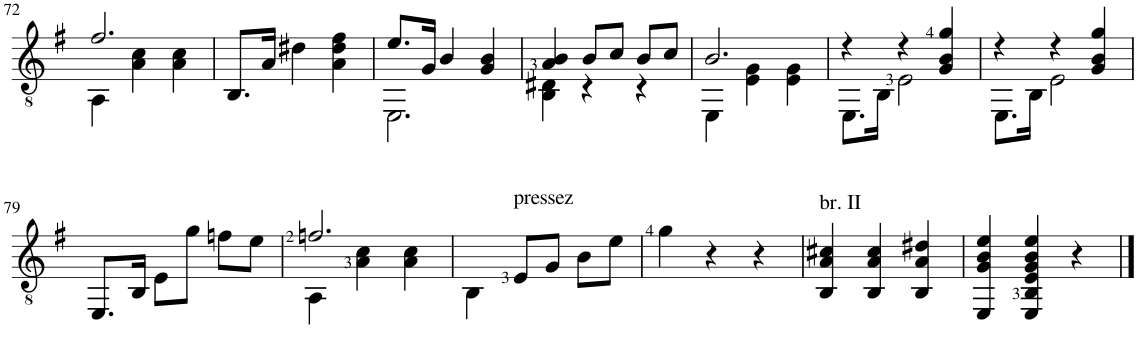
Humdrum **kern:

**kern
*part1
*staff1
*I"Guitar
*I'Guit.
!!LO:PB:g=z
*clefGv2
*k[f#]
*M3/4
=72
*^
2.f#/	4AA\
.	4A\ 4c\
.	4A\ 4c\
*v	*v
=73
8.BB/L
16A/Jk
4d#X\
4A\ 4d#\ 4f#\
=74
*^
8.e/L	2.EE\
16G/Jk	.
4B/	.
4G/ 4B/	.
=75	=75
4A/ 4B/	4BB\ 4D#X\
8B/L	4r
8c/J	.
8B/L	4r
8c/J	.
=76	=76
2.B/	4EE\
.	4E\ 4G\
.	4E\ 4G\
=77	=77
4r	8.EE\L
.	16BB\Jk
4r	2E\
4G/ 4B/ 4g/	.
=78	=78
4r	8.EE\L
.	16BB\Jk
4r	2E\
4G/ 4B/ 4g/	.
*v	*v
!!LO:LB:g=z
=79
8.EE/L
16BB/Jk
8E\L
8g\J
8fn\L
8e\J
=80
*^
2.fn/	4AA\
.	4A\ 4c\
.	4A\ 4c\
*v	*v
=81
4BB\
!LO:TX:a:t=pressez
8E/L
8G/J
8B\L
8e\J
=82
4g\
4r
4r
=83
!LO:TX:a:t=br. II
4BB/ 4A/ 4c#X/
4BB/ 4A/ 4c#/
4BB/ 4A/ 4d#X/
=84
4EE/ 4G/ 4B/ 4e/
4EE/ 4BB/ 4E/ 4G/ 4B/ 4e/
4r
==
*-
